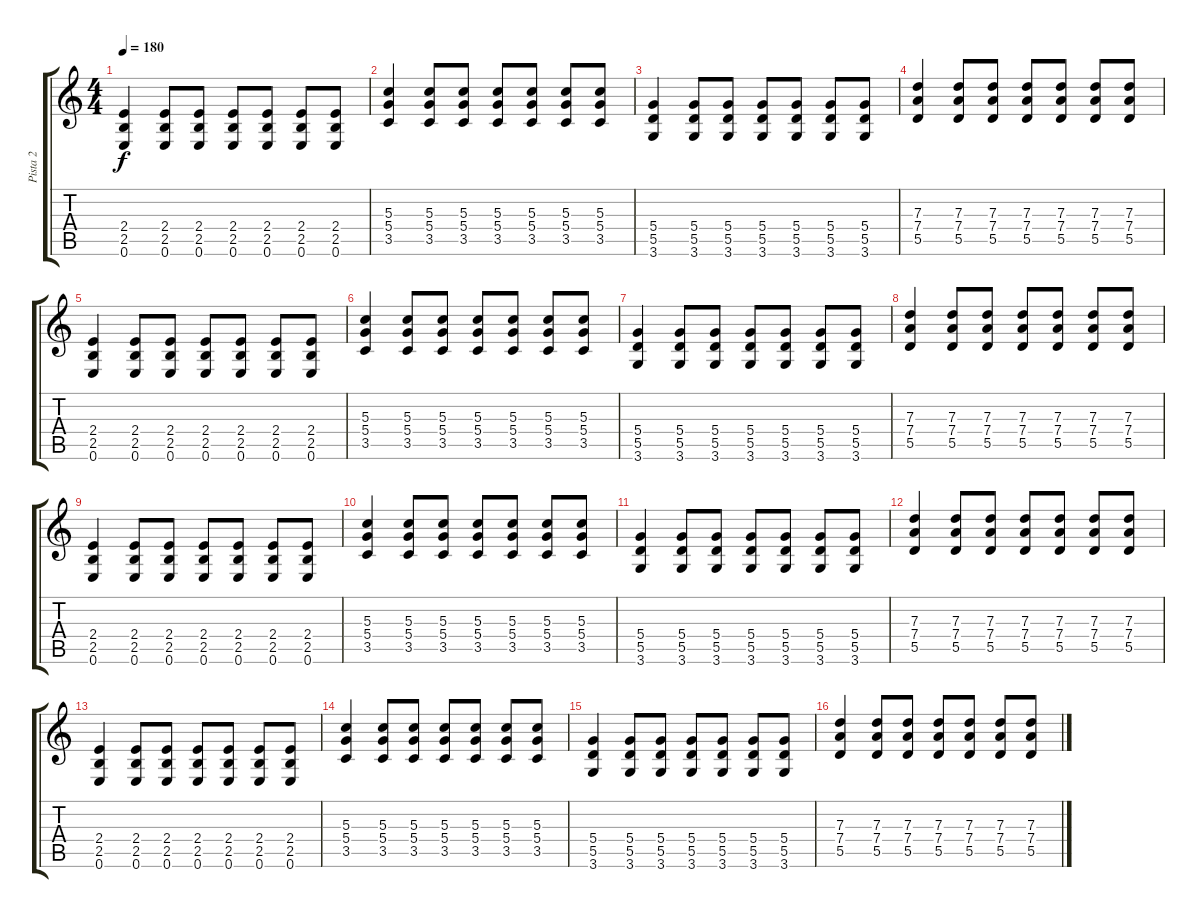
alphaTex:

\track ("Pista 2" "Pista 2") {instrument overdrivenguitar}
\staff {score tabs}
\tuning (E4 B3 G3 D3 A2 E2) {hide}
\ts (4 4)
\tempo 180
\clef g2
\ks c
(2.4 2.5 0.6).4{dy f} (2.4 2.5 0.6).8 (2.4 2.5 0.6).8 (2.4 2.5 0.6).8 (2.4 2.5 0.6).8 (2.4 2.5 0.6).8 (2.4 2.5 0.6).8 |
(5.3 5.4 3.5).4 (5.3 5.4 3.5).8 (5.3 5.4 3.5).8 (5.3 5.4 3.5).8 (5.3 5.4 3.5).8 (5.3 5.4 3.5).8 (5.3 5.4 3.5).8 |
(5.4 5.5 3.6).4 (5.4 5.5 3.6).8 (5.4 5.5 3.6).8 (5.4 5.5 3.6).8 (5.4 5.5 3.6).8 (5.4 5.5 3.6).8 (5.4 5.5 3.6).8 |
(7.3 7.4 5.5).4 (7.3 7.4 5.5).8 (7.3 7.4 5.5).8 (7.3 7.4 5.5).8 (7.3 7.4 5.5).8 (7.3 7.4 5.5).8 (7.3 7.4 5.5).8 |
(2.4 2.5 0.6).4 (2.4 2.5 0.6).8 (2.4 2.5 0.6).8 (2.4 2.5 0.6).8 (2.4 2.5 0.6).8 (2.4 2.5 0.6).8 (2.4 2.5 0.6).8 |
(5.3 5.4 3.5).4 (5.3 5.4 3.5).8 (5.3 5.4 3.5).8 (5.3 5.4 3.5).8 (5.3 5.4 3.5).8 (5.3 5.4 3.5).8 (5.3 5.4 3.5).8 |
(5.4 5.5 3.6).4 (5.4 5.5 3.6).8 (5.4 5.5 3.6).8 (5.4 5.5 3.6).8 (5.4 5.5 3.6).8 (5.4 5.5 3.6).8 (5.4 5.5 3.6).8 |
(7.3 7.4 5.5).4 (7.3 7.4 5.5).8 (7.3 7.4 5.5).8 (7.3 7.4 5.5).8 (7.3 7.4 5.5).8 (7.3 7.4 5.5).8 (7.3 7.4 5.5).8 |
(2.4 2.5 0.6).4 (2.4 2.5 0.6).8 (2.4 2.5 0.6).8 (2.4 2.5 0.6).8 (2.4 2.5 0.6).8 (2.4 2.5 0.6).8 (2.4 2.5 0.6).8 |
(5.3 5.4 3.5).4 (5.3 5.4 3.5).8 (5.3 5.4 3.5).8 (5.3 5.4 3.5).8 (5.3 5.4 3.5).8 (5.3 5.4 3.5).8 (5.3 5.4 3.5).8 |
(5.4 5.5 3.6).4 (5.4 5.5 3.6).8 (5.4 5.5 3.6).8 (5.4 5.5 3.6).8 (5.4 5.5 3.6).8 (5.4 5.5 3.6).8 (5.4 5.5 3.6).8 |
(7.3 7.4 5.5).4 (7.3 7.4 5.5).8 (7.3 7.4 5.5).8 (7.3 7.4 5.5).8 (7.3 7.4 5.5).8 (7.3 7.4 5.5).8 (7.3 7.4 5.5).8 |
(2.4 2.5 0.6).4 (2.4 2.5 0.6).8 (2.4 2.5 0.6).8 (2.4 2.5 0.6).8 (2.4 2.5 0.6).8 (2.4 2.5 0.6).8 (2.4 2.5 0.6).8 |
(5.3 5.4 3.5).4 (5.3 5.4 3.5).8 (5.3 5.4 3.5).8 (5.3 5.4 3.5).8 (5.3 5.4 3.5).8 (5.3 5.4 3.5).8 (5.3 5.4 3.5).8 |
(5.4 5.5 3.6).4 (5.4 5.5 3.6).8 (5.4 5.5 3.6).8 (5.4 5.5 3.6).8 (5.4 5.5 3.6).8 (5.4 5.5 3.6).8 (5.4 5.5 3.6).8 |
(7.3 7.4 5.5).4 (7.3 7.4 5.5).8 (7.3 7.4 5.5).8 (7.3 7.4 5.5).8 (7.3 7.4 5.5).8 (7.3 7.4 5.5).8 (7.3 7.4 5.5).8
